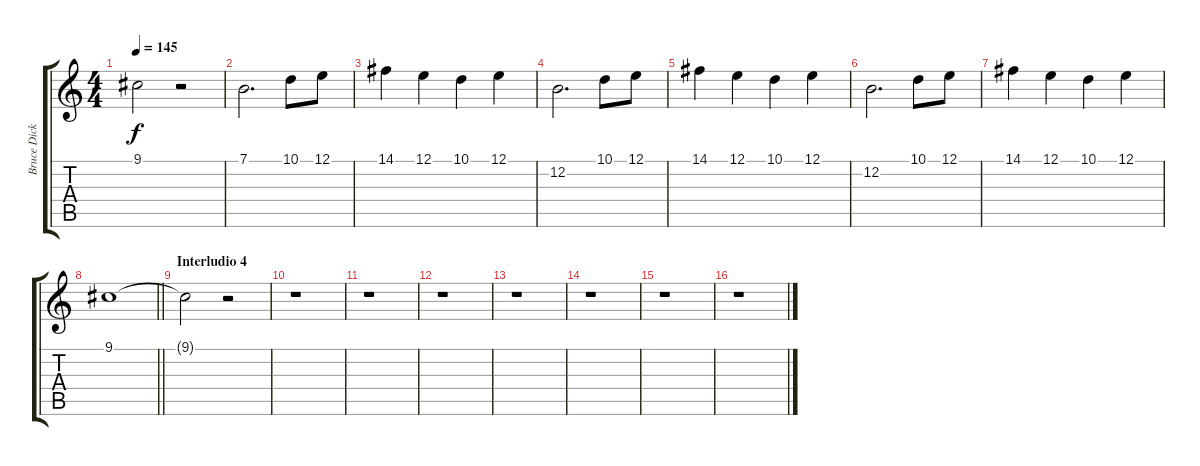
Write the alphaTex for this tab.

\track ("Bruce Dickinson" "Bruce Dick") {instrument lead2sawtooth}
\staff {score tabs}
\tuning (E4 B3 G3 D3 A2 E2) {hide}
\ts (4 4)
\tempo 145
\clef g2
\ks c
9.1{t}.2{dy f} r.2 |
7.1.2{d} 10.1.8 12.1.8 |
14.1.4 12.1.4 10.1.4 12.1.4 |
12.2.2{d} 10.1.8 12.1.8 |
14.1.4 12.1.4 10.1.4 12.1.4 |
12.2.2{d} 10.1.8 12.1.8 |
14.1.4 12.1.4 10.1.4 12.1.4 |
\barLineRight lightlight
9.1.1 |
\section ("" "Interludio 4")
9.1{t}.2 r.2 |
r.1 |
r.1 |
r.1 |
r.1 |
r.1 |
r.1 |
r.1
